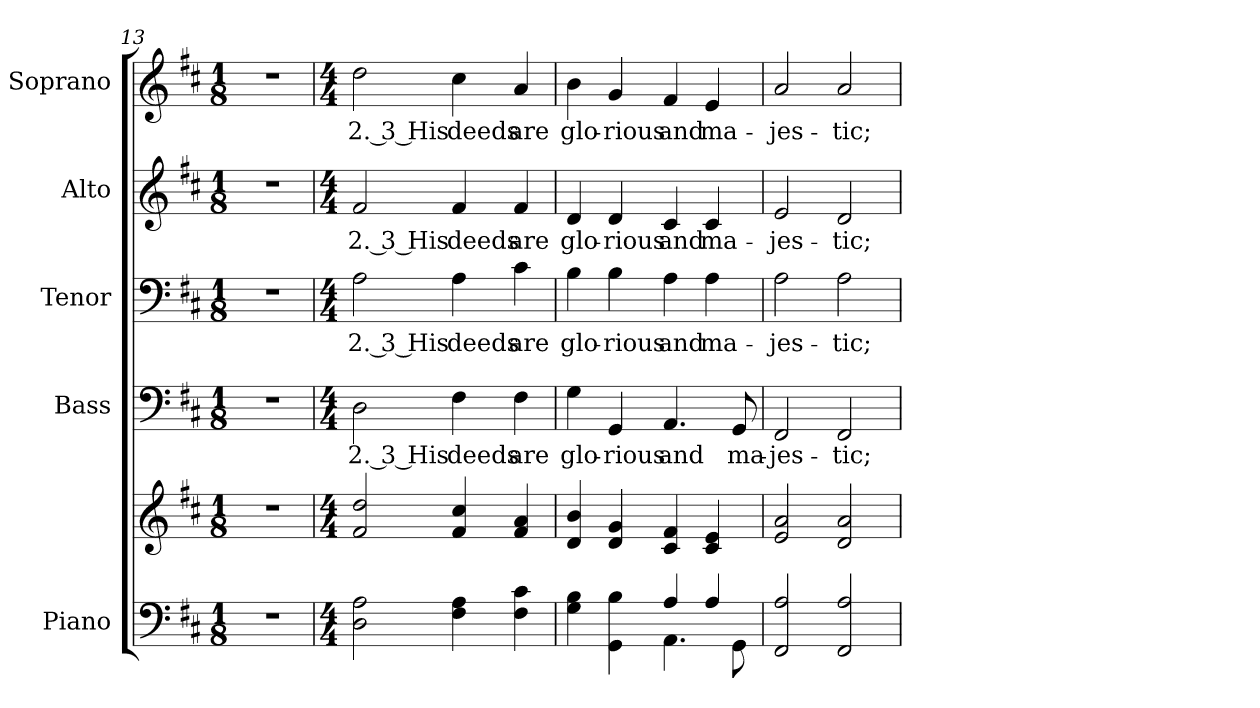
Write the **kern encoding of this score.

**kern	**kern	**kern	**text	**kern	**text	**kern	**text	**kern	**text
*part5	*part5	*part4	*part4	*part3	*part3	*part2	*part2	*part1	*part1
*staff6	*staff5	*staff4	*staff4	*staff3	*staff3	*staff2	*staff2	*staff1	*staff1
*I"Piano	*	*I"Bass	*	*I"Tenor	*	*I"Alto	*	*I"Soprano	*
*I'Pno.	*	*I'B.	*	*I'T.	*	*I'A.	*	*I'S.	*
!!LO:PB:g=z
*clefF4	*clefG2	*clefF4	*	*clefF4	*	*clefG2	*	*clefG2	*
*k[f#c#]	*k[f#c#]	*k[f#c#]	*	*k[f#c#]	*	*k[f#c#]	*	*k[f#c#]	*
*D:	*D:	*D:	*	*D:	*	*D:	*	*D:	*
*M1/8	*M1/8	*M1/8	*	*M1/8	*	*M1/8	*	*M1/8	*
=13	=13	=13	=13	=13	=13	=13	=13	=13	=13
!LO:N:vis=1	!LO:N:vis=1	!LO:N:vis=1	!	!LO:N:vis=1	!	!LO:N:vis=1	!	!LO:N:vis=1	!
8r	8r	8r	.	8r	.	8r	.	8r	.
=14	=14	=14	=14	=14	=14	=14	=14	=14	=14
*M4/4	*M4/4	*M4/4	*	*M4/4	*	*M4/4	*	*M4/4	*
!	!	!	!LO:LY:b:color=#000000	!	!	!	!	!	!
!	!	!	!	!	!LO:LY:b:color=#000000	!	!	!	!
!	!	!	!	!	!	!	!LO:LY:b:color=#000000	!	!
!	!	!	!	!	!	!	!	!	!LO:LY:b:color=#000000
2Di\ 2Ai	2f#i/ 2ddi	2Di\	2. 3 His	2Ai\	2. 3 His	2f#i/	2. 3 His	2ddi\	2. 3 His
!	!	!	!LO:LY:b:color=#000000	!	!	!	!	!	!
!	!	!	!	!	!LO:LY:b:color=#000000	!	!	!	!
!	!	!	!	!	!	!	!LO:LY:b:color=#000000	!	!
!	!	!	!	!	!	!	!	!	!LO:LY:b:color=#000000
4F#i\ 4Ai	4f#i/ 4cc#i	4F#i\	deeds	4Ai\	deeds	4f#i/	deeds	4cc#i\	deeds
!	!	!	!LO:LY:b:color=#000000	!	!	!	!	!	!
!	!	!	!	!	!LO:LY:b:color=#000000	!	!	!	!
!	!	!	!	!	!	!	!LO:LY:b:color=#000000	!	!
!	!	!	!	!	!	!	!	!	!LO:LY:b:color=#000000
4F#i\ 4c#i	4f#i/ 4ai	4F#i\	are	4c#i\	are	4f#i/	are	4ai/	are
=15	=15	=15	=15	=15	=15	=15	=15	=15	=15
*^	*	*	*	*	*	*	*	*	*
!	!	!	!	!LO:LY:b:color=#000000	!	!	!	!	!	!
!	!	!	!	!	!	!LO:LY:b:color=#000000	!	!	!	!
!	!	!	!	!	!	!	!	!LO:LY:b:color=#000000	!	!
!	!	!	!	!	!	!	!	!	!	!LO:LY:b:color=#000000
4Gi\ 4Bi	2ryy	4di/ 4bi	4Gi\	glo-	4Bi\	glo-	4di/	glo-	4bi\	glo-
!	!	!	!	!LO:LY:b:color=#000000	!	!	!	!	!	!
!	!	!	!	!	!	!LO:LY:b:color=#000000	!	!	!	!
!	!	!	!	!	!	!	!	!LO:LY:b:color=#000000	!	!
!	!	!	!	!	!	!	!	!	!	!LO:LY:b:color=#000000
4GGi\ 4Bi	.	4di/ 4gi	4GGi/	-rious	4Bi\	-rious	4di/	-rious	4gi/	-rious
!	!	!	!	!LO:LY:b:color=#000000	!	!	!	!	!	!
!	!	!	!	!	!	!LO:LY:b:color=#000000	!	!	!	!
!	!	!	!	!	!	!	!	!LO:LY:b:color=#000000	!	!
!	!	!	!	!	!	!	!	!	!	!LO:LY:b:color=#000000
4Ai/	4.AAi\	4c#i/ 4f#i	4.AAi/	and	4Ai\	and	4c#i/	and	4f#i/	and
!	!	!	!	!	!	!LO:LY:b:color=#000000	!	!	!	!
!	!	!	!	!	!	!	!	!LO:LY:b:color=#000000	!	!
!	!	!	!	!	!	!	!	!	!	!LO:LY:b:color=#000000
4Ai/	.	4c#i/ 4ei	.	.	4Ai\	ma-	4c#i/	ma-	4ei/	ma-
!	!	!	!	!LO:LY:b:color=#000000	!	!	!	!	!	!
.	8GGi\	.	8GGi/	ma-	.	.	.	.	.	.
*v	*v	*	*	*	*	*	*	*	*	*
!!LO:PB:g=z
=16	=16	=16	=16	=16	=16	=16	=16	=16	=16
*^	*	*	*	*	*	*	*	*	*
!	!	!	!	!LO:LY:b:color=#000000	!	!	!	!	!	!
*v	*v	*	*	*	*	*	*	*	*	*
*^	*	*	*	*	*	*	*	*	*
!	!	!	!	!	!	!LO:LY:b:color=#000000	!	!	!	!
*v	*v	*	*	*	*	*	*	*	*	*
*^	*	*	*	*	*	*	*	*	*
!	!	!	!	!	!	!	!	!LO:LY:b:color=#000000	!	!
*v	*v	*	*	*	*	*	*	*	*	*
*^	*	*	*	*	*	*	*	*	*
!	!	!	!	!	!	!	!	!	!	!LO:LY:b:color=#000000
*v	*v	*	*	*	*	*	*	*	*	*
2FF#i/ 2Ai	2ei/ 2ai	2FF#i/	-jes-	2Ai\	-jes-	2ei/	-jes-	2ai/	-jes-
!	!	!	!LO:LY:b:color=#000000	!	!	!	!	!	!
!	!	!	!	!	!LO:LY:b:color=#000000	!	!	!	!
!	!	!	!	!	!	!	!LO:LY:b:color=#000000	!	!
!	!	!	!	!	!	!	!	!	!LO:LY:b:color=#000000
2FF#i/ 2Ai	2di/ 2ai	2FF#i/	-tic;	2Ai\	-tic;	2di/	-tic;	2ai/	-tic;
=	=	=	=	=	=	=	=	=	=
*-	*-	*-	*-	*-	*-	*-	*-	*-	*-
